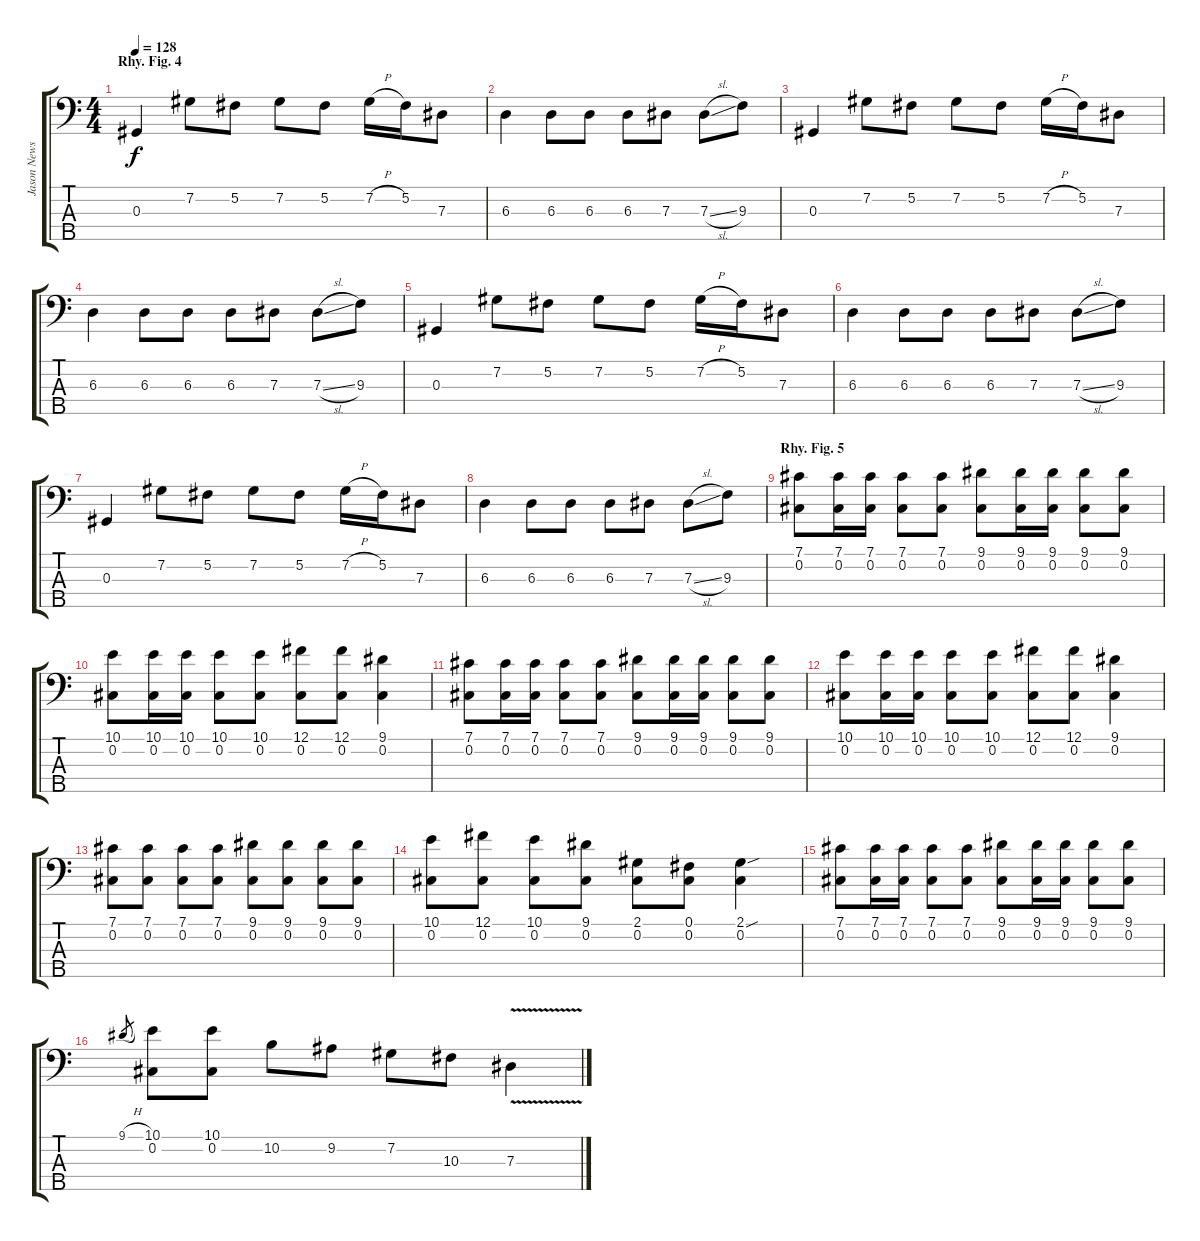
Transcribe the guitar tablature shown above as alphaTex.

\track ("Jason Newsted (Bass)" "Jason News") {instrument electricbasspick}
\staff {score tabs}
\tuning (Gb2 Db2 Ab1 Eb1 Bb0) {hide}
\ts (4 4)
\section ("" "Rhy. Fig. 4")
\tempo 128
\clef f4
\ks c
0.3.4{dy f} 7.2.8 5.2.8 7.2.8 5.2.8 7.2{h}.16 5.2.16 7.3.8 |
6.3.4 6.3.8 6.3.8 6.3.8 7.3.8 7.3{sl}.8 9.3.8 |
0.3.4 7.2.8 5.2.8 7.2.8 5.2.8 7.2{h}.16 5.2.16 7.3.8 |
6.3.4 6.3.8 6.3.8 6.3.8 7.3.8 7.3{sl}.8 9.3.8 |
0.3.4 7.2.8 5.2.8 7.2.8 5.2.8 7.2{h}.16 5.2.16 7.3.8 |
6.3.4 6.3.8 6.3.8 6.3.8 7.3.8 7.3{sl}.8 9.3.8 |
0.3.4 7.2.8 5.2.8 7.2.8 5.2.8 7.2{h}.16 5.2.16 7.3.8 |
6.3.4 6.3.8 6.3.8 6.3.8 7.3.8 7.3{sl}.8 9.3.8 |
\section ("" "Rhy. Fig. 5")
(7.1 0.2).8 (7.1 0.2).16 (7.1 0.2).16 (7.1 0.2).8 (7.1 0.2).8 (9.1 0.2).8 (9.1 0.2).16 (9.1 0.2).16 (9.1 0.2).8 (9.1 0.2).8 |
(10.1 0.2).8 (10.1 0.2).16 (10.1 0.2).16 (10.1 0.2).8 (10.1 0.2).8 (12.1 0.2).8 (12.1 0.2).8 (9.1 0.2).4 |
(7.1 0.2).8 (7.1 0.2).16 (7.1 0.2).16 (7.1 0.2).8 (7.1 0.2).8 (9.1 0.2).8 (9.1 0.2).16 (9.1 0.2).16 (9.1 0.2).8 (9.1 0.2).8 |
(10.1 0.2).8 (10.1 0.2).16 (10.1 0.2).16 (10.1 0.2).8 (10.1 0.2).8 (12.1 0.2).8 (12.1 0.2).8 (9.1 0.2).4 |
(7.1 0.2).8 (7.1 0.2).8 (7.1 0.2).8 (7.1 0.2).8 (9.1 0.2).8 (9.1 0.2).8 (9.1 0.2).8 (9.1 0.2).8 |
(10.1 0.2).8 (12.1 0.2).8 (10.1 0.2).8 (9.1 0.2).8 (2.1 0.2).8 (0.1 0.2).8 (2.1{sou} 0.2).4 |
(7.1 0.2).8 (7.1 0.2).16 (7.1 0.2).16 (7.1 0.2).8 (7.1 0.2).8 (9.1 0.2).8 (9.1 0.2).16 (9.1 0.2).16 (9.1 0.2).8 (9.1 0.2).8 |
9.1{h}.8{gr} (10.1 0.2).8 (10.1 0.2).8 10.2.8 9.2.8 7.2.8 10.3.8 7.3{v}.4
